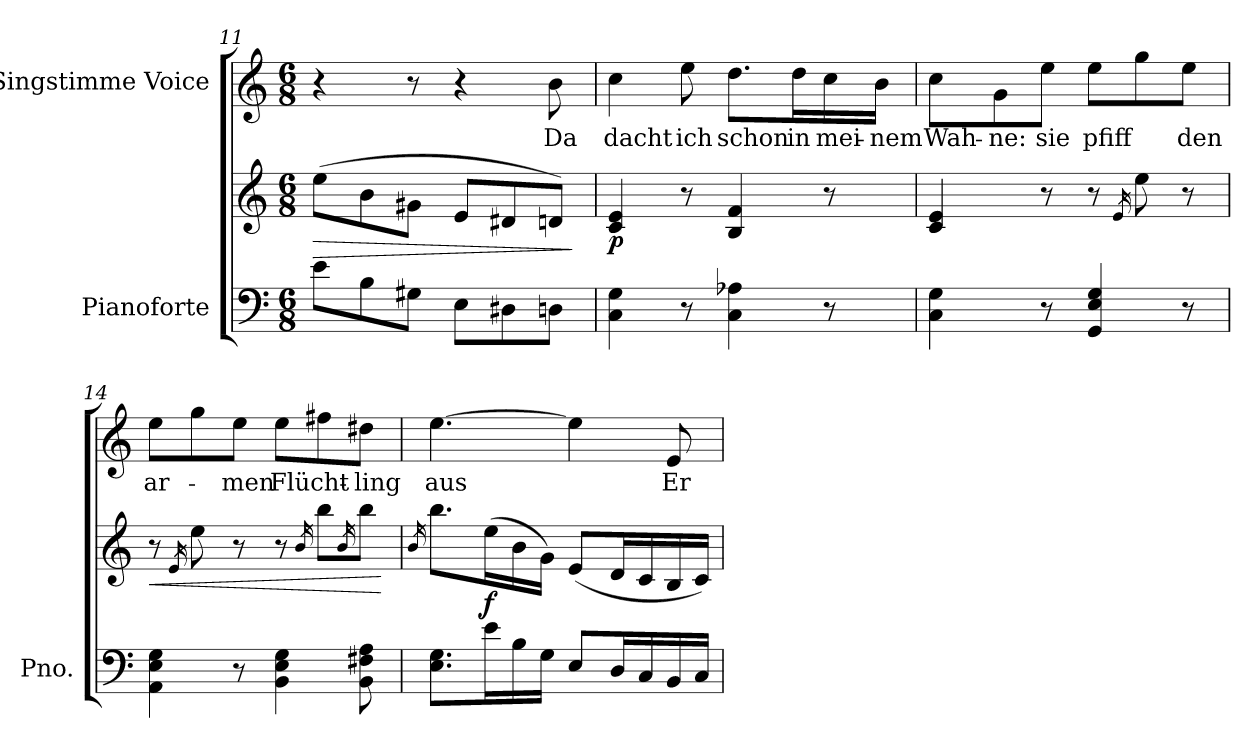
**kern	**kern	**dynam	**kern	**text
*part2	*part2	*part2	*part1	*part1
*staff3	*staff2	*staff2/3	*staff1	*staff1
*I"Pianoforte	*	*	*I"Singstimme Voice	*
*I'Pno.	*	*	*	*
!!LO:LB:g=z
*clefF4	*clefG2	*	*clefG2	*
*k[]	*k[]	*	*k[]	*
*M6/8	*M6/8	*	*M6/8	*
=11	=11	=11	=11	=11
!	!	!LO:HP:b	!	!
8e\L	(>8ee\L	>	4r	.
8B\	8b\	.	.	.
8G#X\J	8g#X\J	.	8r	.
8E\L	8e/L	.	4r	.
8D#X\	8d#X/	.	.	.
!	!	!	!	!LO:LY:b
8Dn\J	8dn/J)	.	8b\	Da
.	.	]	.	.
=12	=12	=12	=12	=12
!	!	!LO:DY:b	!	!LO:LY:b
4C\ 4G\	4c/ 4e/	p	4cc\	dacht
!	!	!	!	!LO:LY:b
8r	8r	.	8ee\	ich
!	!	!	!	!LO:LY:b
4C\ 4A-X\	4B/ 4f/	.	8.dd\L	schon
!	!	!	!	!LO:LY:b
.	.	.	16dd\L	in
!	!	!	!	!LO:LY:b
8r	8r	.	16cc\	mei-
!	!	!	!	!LO:LY:b
.	.	.	16b\JJ	-nem
=13	=13	=13	=13	=13
!	!	!	!	!LO:LY:b
4C\ 4G\	4c/ 4e/	.	8cc\L	Wah-
!	!	!	!	!LO:LY:b
.	.	.	8g\	-ne:
!	!	!	!	!LO:LY:b
8r	8r	.	8ee\J	sie
!	!	!	!	!LO:LY:b
4GG/ 4E/ 4G/	8r	.	8ee\L	pfiff
.	16qe/	.	.	.
.	8ee\	.	8gg\	.
!	!	!	!	!LO:LY:b
8r	8r	.	8ee\J	den
=14	=14	=14	=14	=14
!	!	!LO:HP:b	!	!LO:LY:b
4AA\ 4E\ 4G\	8r	<	8ee\L	ar--
.	16qe/	.	.	.
.	8ee\	.	8gg\	.
!	!	!	!	!LO:LY:b
8r	8r	.	8ee\J	-men
!	!	!	!	!LO:LY:b
4BB\ 4E\ 4G\	8r	.	8ee\L	Flücht--
.	16qb/	.	.	.
.	8bb\L	.	8ff#X\	.
.	16qb/	.	.	.
!	!	!	!	!LO:LY:b
8BB\ 8F#X\ 8A\	8bb\J	.	8dd#X\J	-ling
.	.	[	.	.
=15	=15	=15	=15	=15
.	16qb/	.	.	.
!	!	!	!	!LO:LY:b
8.E\ 8.G\L	8.bb\L	.	[4.ee\	aus
!	!	!LO:DY:b	!	!
16e\L	(>16ee\L	f	.	.
16B\	16b\	.	.	.
16G\JJ	16g\JJ)	.	.	.
8E/L	(<8e/L	.	4ee\]	.
16D/L	16d/L	.	.	.
16C/	16c/	.	.	.
!	!	!	!	!LO:LY:b
16BB/	16B/	.	8e/	Er
16C/JJ	16c/JJ)	.	.	.
=	=	=	=	=
*-	*-	*-	*-	*-
